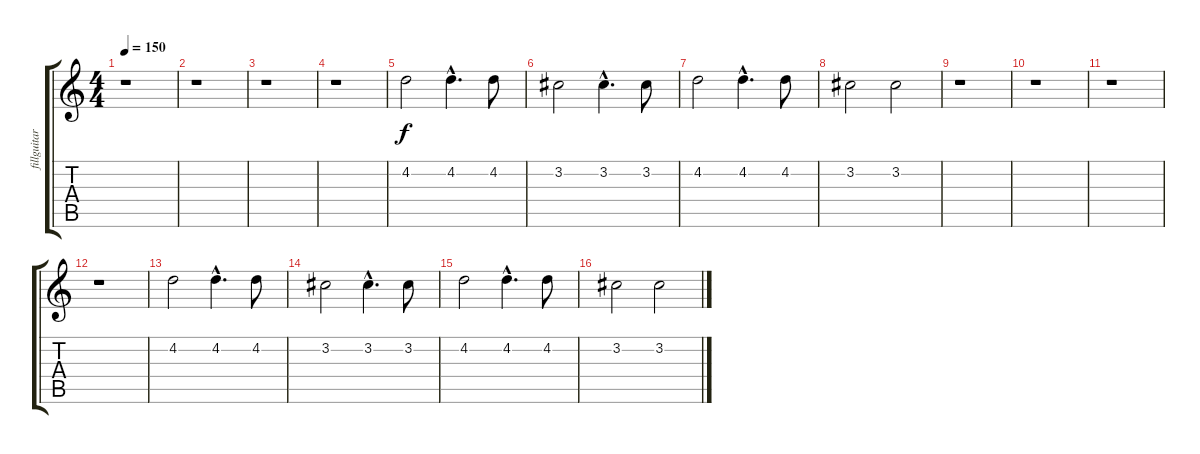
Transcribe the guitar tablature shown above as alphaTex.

\track ("fillguitar" "fillguitar") {instrument acousticguitarsteel}
\staff {score tabs}
\tuning (Eb4 Bb3 Gb3 Db3 Ab2 Eb2) {hide}
\ts (4 4)
\tempo 150
\clef g2
\ks c
r.1{dy f instrument acousticguitarsteel} |
r.1 |
r.1 |
r.1 |
4.2.2 4.2{hac}.4{d} 4.2.8 |
3.2.2 3.2{hac}.4{d} 3.2.8 |
4.2.2 4.2{hac}.4{d} 4.2.8 |
3.2.2 3.2.2 |
r.1 |
r.1 |
r.1 |
r.1 |
4.2.2 4.2{hac}.4{d} 4.2.8 |
3.2.2 3.2{hac}.4{d} 3.2.8 |
4.2.2 4.2{hac}.4{d} 4.2.8 |
3.2.2 3.2.2
